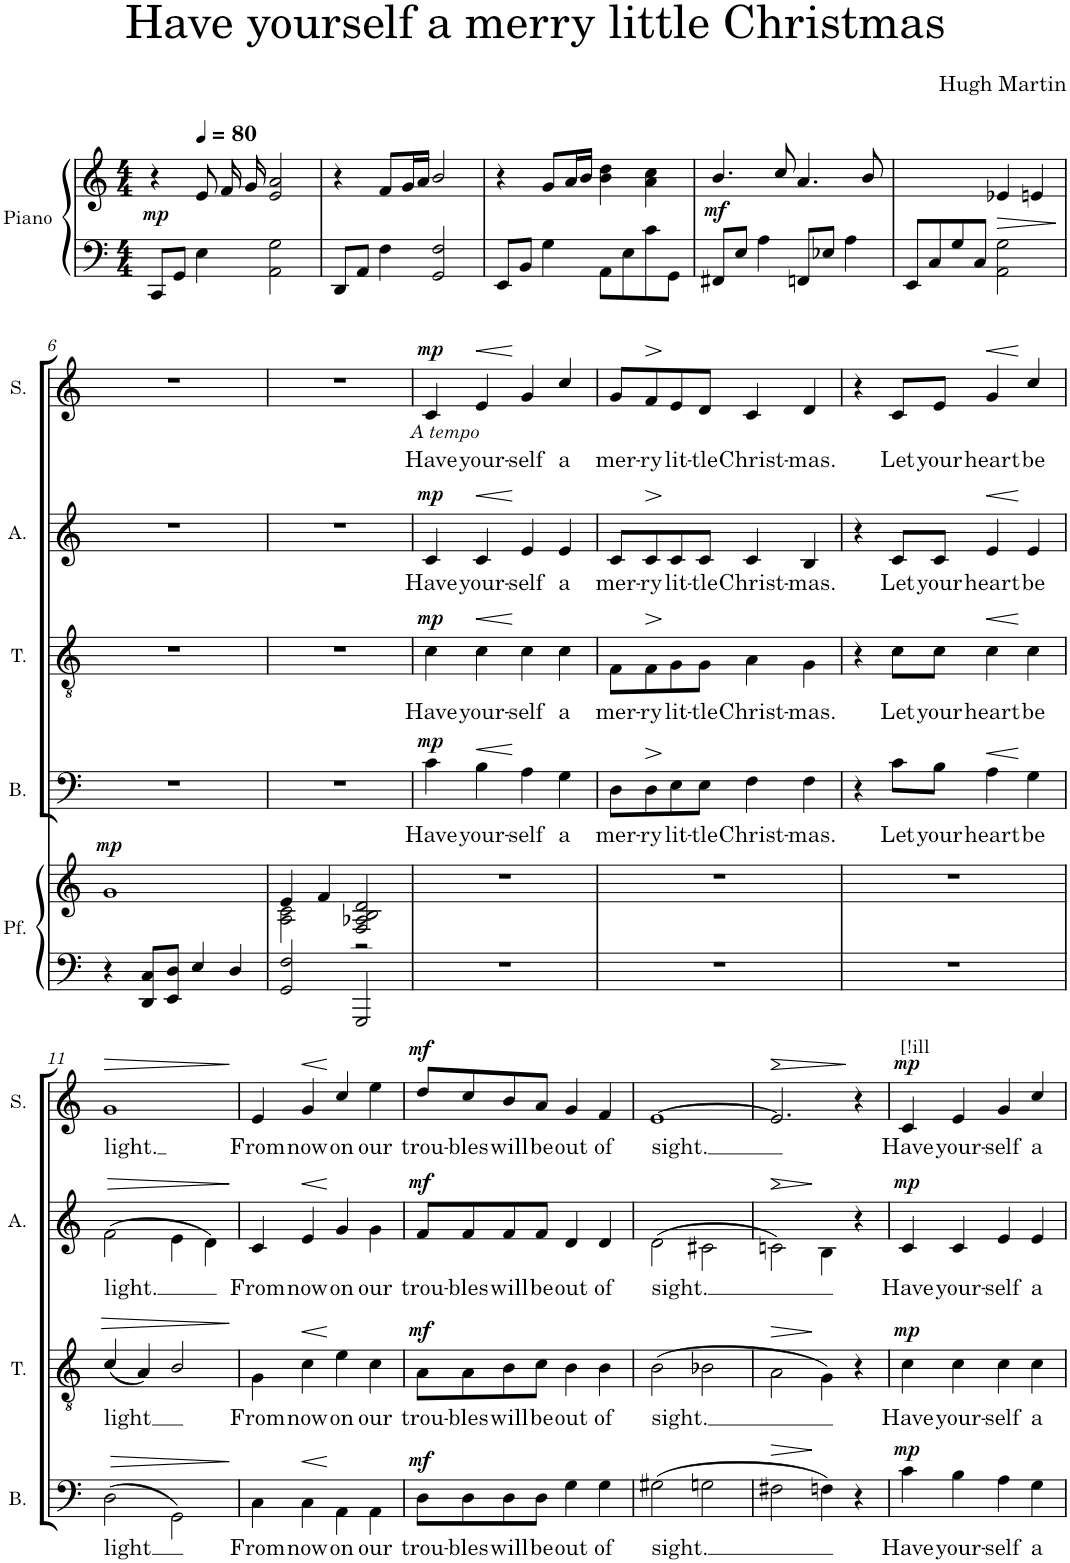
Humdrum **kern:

**kern	**kern	**dynam	**kern	**text	**dynam	**kern	**text	**dynam	**kern	**text	**dynam	**kern	**text	**dynam	**kern
*part6	*part6	*part6	*part5	*part5	*part5	*part4	*part4	*part4	*part3	*part3	*part3	*part2	*part2	*part2	*part1
*staff7	*staff6	*staff6/7	*staff5	*staff5	*staff5	*staff4	*staff4	*staff4	*staff3	*staff3	*staff3	*staff2	*staff2	*staff2	*staff1
*I"Piano	*	*	*I"Bass	*	*	*I"Tenor	*	*	*I"Alto	*	*	*I"Soprano	*	*	*I"Solista
*	*	*	*I'B.	*	*	*I'T.	*	*	*I'A.	*	*	*I'S.	*	*	*I'S.
*clefF4	*clefG2	*	*clefF4	*	*	*clefGv2	*	*	*clefG2	*	*	*clefG2	*	*	*clefG2
*k[]	*k[]	*	*k[]	*	*	*k[]	*	*	*k[]	*	*	*k[]	*	*	*k[]
*M4/4	*M4/4	*	*M4/4	*	*	*M4/4	*	*	*M4/4	*	*	*M4/4	*	*	*M4/4
=1	=1	=1	=1	=1	=1	=1	=1	=1	=1	=1	=1	=1	=1	=1	=1
!	!	!LO:DY:a=2	!	!	!	!	!	!	!	!	!	!	!	!	!
*	*	*	*	*	*	*	*	*	*	*	*	*	*	*	*^
8CC/L	4r	mp	1r	.	.	1r	.	.	1r	.	.	1r	.	.	1r	4ryy
8GG/J	.	.	.	.	.	.	.	.	.	.	.	.	.	.	.	.
*	*	*	*	*	*	*	*	*	*	*	*	*	*	*	*MM80	*
4E\	8e/	.	.	.	.	.	.	.	.	.	.	.	.	.	.	2.ryy
.	16f/	.	.	.	.	.	.	.	.	.	.	.	.	.	.	.
.	16g/	.	.	.	.	.	.	.	.	.	.	.	.	.	.	.
2AA\ 2G\	2e/ 2a/	.	.	.	.	.	.	.	.	.	.	.	.	.	.	.
*	*	*	*	*	*	*	*	*	*	*	*	*	*	*	*v	*v
=2	=2	=2	=2	=2	=2	=2	=2	=2	=2	=2	=2	=2	=2	=2	=2
8DD/L	4r	.	1r	.	.	1r	.	.	1r	.	.	1r	.	.	1r
8AA/J	.	.	.	.	.	.	.	.	.	.	.	.	.	.	.
4F\	8f/L	.	.	.	.	.	.	.	.	.	.	.	.	.	.
.	16g/L	.	.	.	.	.	.	.	.	.	.	.	.	.	.
.	16a/JJ	.	.	.	.	.	.	.	.	.	.	.	.	.	.
2GG/ 2F/	2b/	.	.	.	.	.	.	.	.	.	.	.	.	.	.
=3	=3	=3	=3	=3	=3	=3	=3	=3	=3	=3	=3	=3	=3	=3	=3
8EE/L	4r	.	1r	.	.	1r	.	.	1r	.	.	1r	.	.	1r
8BB/J	.	.	.	.	.	.	.	.	.	.	.	.	.	.	.
4G\	8g/L	.	.	.	.	.	.	.	.	.	.	.	.	.	.
.	16a/L	.	.	.	.	.	.	.	.	.	.	.	.	.	.
.	16b/JJ	.	.	.	.	.	.	.	.	.	.	.	.	.	.
8AA\L	4b\ 4dd\	.	.	.	.	.	.	.	.	.	.	.	.	.	.
8E\	.	.	.	.	.	.	.	.	.	.	.	.	.	.	.
8c\	4a\ 4cc\	.	.	.	.	.	.	.	.	.	.	.	.	.	.
8GG\J	.	.	.	.	.	.	.	.	.	.	.	.	.	.	.
=4	=4	=4	=4	=4	=4	=4	=4	=4	=4	=4	=4	=4	=4	=4	=4
!	!	!LO:DY:a=2	!	!	!	!	!	!	!	!	!	!	!	!	!
8FF#X/L	4.b/	mf	1r	.	.	1r	.	.	1r	.	.	1r	.	.	1r
8E/J	.	.	.	.	.	.	.	.	.	.	.	.	.	.	.
4A\	.	.	.	.	.	.	.	.	.	.	.	.	.	.	.
.	8cc/	.	.	.	.	.	.	.	.	.	.	.	.	.	.
8FFn/L	4.a/	.	.	.	.	.	.	.	.	.	.	.	.	.	.
8E-X/J	.	.	.	.	.	.	.	.	.	.	.	.	.	.	.
4A\	.	.	.	.	.	.	.	.	.	.	.	.	.	.	.
.	8b/	.	.	.	.	.	.	.	.	.	.	.	.	.	.
=5	=5	=5	=5	=5	=5	=5	=5	=5	=5	=5	=5	=5	=5	=5	=5
8EE/L	2ryy	.	1r	.	.	1r	.	.	1r	.	.	1r	.	.	1r
8C/	.	.	.	.	.	.	.	.	.	.	.	.	.	.	.
8G/	.	.	.	.	.	.	.	.	.	.	.	.	.	.	.
8C/J	.	.	.	.	.	.	.	.	.	.	.	.	.	.	.
2AA\ 2G\	4e-X/	.	.	.	.	.	.	.	.	.	.	.	.	.	.
.	4en/	.	.	.	.	.	.	.	.	.	.	.	.	.	.
!!LO:LB:g=z
=6	=6	=6	=6	=6	=6	=6	=6	=6	=6	=6	=6	=6	=6	=6	=6
!	!	!LO:DY:a	!	!	!	!	!	!	!	!	!	!	!	!	!
4r	1g	mp	1r	.	.	1r	.	.	1r	.	.	1r	.	.	1r
8DD/ 8C/L	.	.	.	.	.	.	.	.	.	.	.	.	.	.	.
8EE/ 8D/J	.	.	.	.	.	.	.	.	.	.	.	.	.	.	.
4E/	.	.	.	.	.	.	.	.	.	.	.	.	.	.	.
4D/	.	.	.	.	.	.	.	.	.	.	.	.	.	.	.
=7	=7	=7	=7	=7	=7	=7	=7	=7	=7	=7	=7	=7	=7	=7	=7
*	*^	*	*	*	*	*	*	*	*	*	*	*	*	*	*
2GG/ 2F/	4e/	2A\ 2c\	.	1r	.	.	1r	.	.	1r	.	.	1r	.	.	1r
.	4f/	.	.	.	.	.	.	.	.	.	.	.	.	.	.	.
2GGG/	2F/ 2A-X/ 2B/ 2d/	2r	.	.	.	.	.	.	.	.	.	.	.	.	.	.
=8	=8	=8	=8	=8	=8	=8	=8	=8	=8	=8	=8	=8	=8	=8	=8	=8
!	!	!	!	!	!	!	!	!	!	!	!	!	!LO:TX:b:i:t=A tempo	!	!	!
!	!	!	!	!	!LO:LY:b	!LO:DY:a	!	!LO:LY:b	!LO:DY:a	!	!LO:LY:b	!LO:DY:a	!	!LO:LY:b	!LO:DY:a	!
*	*v	*v	*	*	*	*	*	*	*	*	*	*	*	*	*	*
1r	1r	.	4c\	Have	mp	4c\	Have	mp	4c/	Have	mp	4c/	Have	mp	1r
!	!	!	!	!LO:LY:b	!LO:HP:b	!	!LO:LY:b	!LO:HP:b	!	!LO:LY:b	!LO:HP:b	!	!LO:LY:b	!LO:HP:b	!
.	.	.	4B\	your-	<	4c\	your-	<	4c/	your-	<	4e/	your-	<	.
!	!	!	!	!LO:LY:b	!	!	!LO:LY:b	!	!	!LO:LY:b	!	!	!LO:LY:b	!	!
.	.	.	4A\	-self	.	4c\	-self	.	4e/	-self	.	4g/	-self	[	.
!	!	!	!	!LO:LY:b	!	!	!LO:LY:b	!	!	!LO:LY:b	!	!	!LO:LY:b	!	!
.	.	.	4G\	a	.	4c\	a	.	4e/	a	.	4cc/	a	.	.
=9	=9	=9	=9	=9	=9	=9	=9	=9	=9	=9	=9	=9	=9	=9	=9
!	!	!	!	!LO:LY:b	!	!	!LO:LY:b	!	!	!LO:LY:b	!	!	!LO:LY:b	!	!
1r	1r	.	8D\L	mer-	.	8F\L	mer-	.	8c/L	mer-	.	8g/L	mer-	.	1r
!	!	!	!	!LO:LY:b	!LO:HP:b	!	!LO:LY:b	!LO:HP:b	!	!LO:LY:b	!LO:HP:b	!	!LO:LY:b	!LO:HP:b	!
.	.	.	8D\	-ry	>	8F\	-ry	>	8c/	-ry	>	8f/	-ry	>	.
!	!	!	!	!LO:LY:b	!	!	!LO:LY:b	!	!	!LO:LY:b	!	!	!LO:LY:b	!	!
.	.	.	8E\	lit-	[	8G\	lit-	[	8c/	lit-	[	8e/	lit-	]	.
!	!	!	!	!LO:LY:b	!	!	!LO:LY:b	!	!	!LO:LY:b	!	!	!LO:LY:b	!	!
.	.	.	8E\J	-tle	.	8G\J	-tle	.	8c/J	-tle	.	8d/J	-tle	.	.
!	!	!	!	!LO:LY:b	!	!	!LO:LY:b	!	!	!LO:LY:b	!	!	!LO:LY:b	!	!
.	.	.	4F\	Christ-	.	4A\	Christ-	.	4c/	Christ-	.	4c/	Christ-	.	.
!	!	!	!	!LO:LY:b	!	!	!LO:LY:b	!	!	!LO:LY:b	!	!	!LO:LY:b	!	!
.	.	.	4F\	-mas.	.	4G\	-mas.	.	4B/	-mas.	.	4d/	-mas.	.	.
=10	=10	=10	=10	=10	=10	=10	=10	=10	=10	=10	=10	=10	=10	=10	=10
1r	1r	.	4r	.	.	4r	.	.	4r	.	.	4r	.	.	1r
!	!	!	!	!LO:LY:b	!	!	!LO:LY:b	!	!	!LO:LY:b	!	!	!LO:LY:b	!	!
.	.	.	8c\L	Let	.	8c\L	Let	.	8c/L	Let	.	8c/L	Let	.	.
!	!	!	!	!LO:LY:b	!	!	!LO:LY:b	!	!	!LO:LY:b	!	!	!LO:LY:b	!	!
.	.	.	8B\J	your	.	8c\J	your	.	8c/J	your	.	8e/J	your	.	.
!	!	!	!	!LO:LY:b	!LO:HP:b	!	!LO:LY:b	!LO:HP:b	!	!LO:LY:b	!LO:HP:b	!	!LO:LY:b	!LO:HP:b	!
.	.	.	4A\	heart	<	4c\	heart	<	4e/	heart	<	4g/	heart	<	.
!	!	!	!	!LO:LY:b	!	!	!LO:LY:b	!	!	!LO:LY:b	!	!	!LO:LY:b	!	!
.	.	.	4G\	be	]	4c\	be	]	4e/	be	]	4cc/	be	[	.
!!LO:LB:g=z
=11	=11	=11	=11	=11	=11	=11	=11	=11	=11	=11	=11	=11	=11	=11	=11
!	!	!	!	!LO:LY:b	!LO:HP:b	!	!LO:LY:b	!LO:HP:b	!	!LO:LY:b	!LO:HP:b	!	!LO:LY:b	!LO:HP:b	!
*	*	*	*^	*	*	*	*	*	*^	*	*	*	*	*	*
1r	1r	.	4ryy	(>2D\	light	>	(4c/	light	>	1ryy	(>2f\	light.	>	1g	light.	>	1r
.	.	.	4ryy	.	.	.	4A/)	.	.	.	.	.	.	.	.	.	.
.	.	.	2ryy	2GG\)	.	.	2B/	.	.	.	4e\	.	.	.	.	.	.
.	.	.	.	.	.	.	.	.	.	.	4d\)	.	.	.	.	.	.
*	*	*	*v	*v	*	*	*	*	*	*v	*v	*	*	*	*	*	*
.	.	.	.	.	[	.	.	[	.	.	[	.	.	]	.
=12	=12	=12	=12	=12	=12	=12	=12	=12	=12	=12	=12	=12	=12	=12	=12
!	!	!	!	!LO:LY:b	!	!	!LO:LY:b	!	!	!LO:LY:b	!	!	!LO:LY:b	!	!
1r	1r	.	4C\	From	.	4G\	From	.	4c/	From	.	4e/	From	.	1r
!	!	!	!	!LO:LY:b	!LO:HP:b	!	!LO:LY:b	!LO:HP:b	!	!LO:LY:b	!LO:HP:b	!	!LO:LY:b	!LO:HP:b	!
.	.	.	4C\	now	<	4c\	now	<	4e/	now	<	4g/	now	<	.
!	!	!	!	!LO:LY:b	!	!	!LO:LY:b	!	!	!LO:LY:b	!	!	!LO:LY:b	!	!
.	.	.	4AA\	on	]	4e\	on	]	4g/	on	]	4cc/	on	[	.
!	!	!	!	!LO:LY:b	!	!	!LO:LY:b	!	!	!LO:LY:b	!	!	!LO:LY:b	!	!
.	.	.	4AA\	our	.	4c\	our	.	4g\	our	.	4ee\	our	.	.
=13	=13	=13	=13	=13	=13	=13	=13	=13	=13	=13	=13	=13	=13	=13	=13
!	!	!	!	!LO:LY:b	!LO:DY:a	!	!LO:LY:b	!LO:DY:a	!	!LO:LY:b	!LO:DY:a	!	!LO:LY:b	!LO:DY:a	!
1r	1r	.	8D\L	trou-	mf	8A\L	trou-	mf	8f/L	trou-	mf	8dd/L	trou-	mf	1r
!	!	!	!	!LO:LY:b	!	!	!LO:LY:b	!	!	!LO:LY:b	!	!	!LO:LY:b	!	!
.	.	.	8D\	-bles	.	8A\	-bles	.	8f/	-bles	.	8cc/	-bles	.	.
!	!	!	!	!LO:LY:b	!	!	!LO:LY:b	!	!	!LO:LY:b	!	!	!LO:LY:b	!	!
.	.	.	8D\	will	.	8B\	will	.	8f/	will	.	8b/	will	.	.
!	!	!	!	!LO:LY:b	!	!	!LO:LY:b	!	!	!LO:LY:b	!	!	!LO:LY:b	!	!
.	.	.	8D\J	be	.	8c\J	be	.	8f/J	be	.	8a/J	be	.	.
!	!	!	!	!LO:LY:b	!	!	!LO:LY:b	!	!	!LO:LY:b	!	!	!LO:LY:b	!	!
.	.	.	4G\	out	.	4B\	out	.	4d/	out	.	4g/	out	.	.
!	!	!	!	!LO:LY:b	!	!	!LO:LY:b	!	!	!LO:LY:b	!	!	!LO:LY:b	!	!
.	.	.	4G\	of	.	4B\	of	.	4d/	of	.	4f/	of	.	.
=14	=14	=14	=14	=14	=14	=14	=14	=14	=14	=14	=14	=14	=14	=14	=14
!	!	!	!	!LO:LY:b	!	!	!LO:LY:b	!	!	!LO:LY:b	!	!	!LO:LY:b	!	!
*	*	*	*	*	*	*	*	*	*^	*	*	*	*	*	*
1r	1r	.	(2G#X\	sight.	.	(2B\	sight.	.	1ryy	(>2d\	sight.	.	[>1e	sight.	.	1r
.	.	.	2Gn\	.	.	2B-X\	.	.	.	2c#X\	.	.	.	.	.	.
*	*	*	*	*	*	*	*	*	*v	*v	*	*	*	*	*	*
.	.	.	.	.	.	.	.	.	.	.	[	.	.	.	.
=15	=15	=15	=15	=15	=15	=15	=15	=15	=15	=15	=15	=15	=15	=15	=15
!	!	!	!	!	!	!	!	!	!	!	!LO:HP:b	!	!	!LO:HP:b	!
*	*	*	*	*	*	*	*	*	*^	*	*	*	*	*	*
1r	1r	.	2F#X\	.	.	2A\	.	.	2.ryy	2cn\)	.	>	2.e/]	.	>	1r
.	.	.	4Fn\)	.	[	4G\)	.	[	.	4B\	.	]	.	.	.	.
.	.	.	4r	.	.	4r	.	.	4r	4ryy	.	.	4r	.	]	.
=16	=16	=16	=16	=16	=16	=16	=16	=16	=16	=16	=16	=16	=16	=16	=16	=16
!	!	!	!	!	!	!	!	!	!	!	!	!	!LO:TX:a:t=[!ill	!	!	!
!	!	!	!	!LO:LY:b	!LO:DY:a	!	!LO:LY:b	!LO:DY:a	!	!	!LO:LY:b	!LO:DY:a	!	!LO:LY:b	!LO:DY:a	!
*	*	*	*	*	*	*	*	*	*v	*v	*	*	*	*	*	*
1r	1r	.	4c\	Have	mp	4c\	Have	mp	4c/	Have	mp	4c/	Have	mp	1r
!	!	!	!	!LO:LY:b	!	!	!LO:LY:b	!	!	!LO:LY:b	!	!	!LO:LY:b	!	!
.	.	.	4B\	your-	.	4c\	your-	.	4c/	your-	.	4e/	your-	.	.
!	!	!	!	!LO:LY:b	!	!	!LO:LY:b	!	!	!LO:LY:b	!	!	!LO:LY:b	!	!
.	.	.	4A\	-self	.	4c\	-self	.	4e/	-self	.	4g/	-self	.	.
!	!	!	!	!LO:LY:b	!	!	!LO:LY:b	!	!	!LO:LY:b	!	!	!LO:LY:b	!	!
.	.	.	4G\	a	.	4c\	a	.	4e/	a	.	4cc/	a	.	.
=	=	=	=	=	=	=	=	=	=	=	=	=	=	=	=
*-	*-	*-	*-	*-	*-	*-	*-	*-	*-	*-	*-	*-	*-	*-	*-
